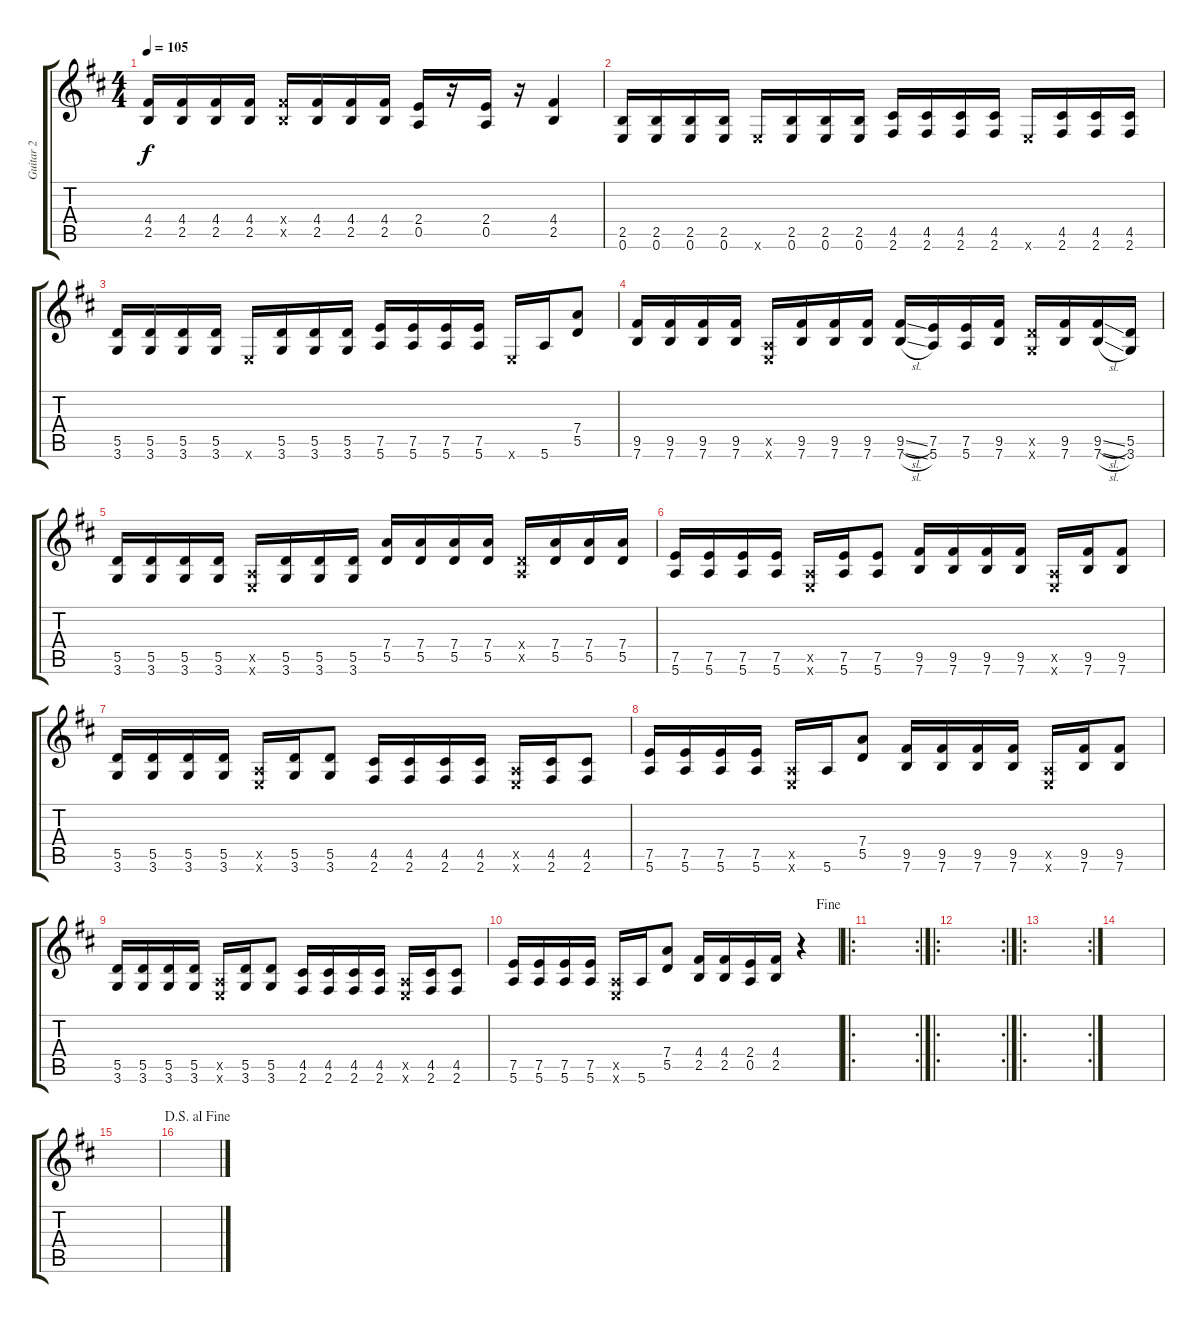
\track ("Guitar 2" "Guitar 2") {instrument acousticguitarsteel}
\staff {score tabs}
\tuning (E4 B3 G3 D3 A2 E2) {hide}
\ts (4 4)
\tempo 105
\clef g2
\ks bminor
(4.4 2.5).16{dy f} (4.4 2.5).16 (4.4 2.5).16 (4.4 2.5).16 (4.4{x} 2.5{x}).16 (4.4 2.5).16 (4.4 2.5).16 (4.4 2.5).16 (2.4 0.5).16 r.16 (2.4 0.5).16 r.16 (4.4 2.5).4 |
(2.5 0.6).16 (2.5 0.6).16 (2.5 0.6).16 (2.5 0.6).16 0.6{x}.16 (2.5 0.6).16 (2.5 0.6).16 (2.5 0.6).16 (4.5 2.6).16 (4.5 2.6).16 (4.5 2.6).16 (4.5 2.6).16 0.6{x}.16 (4.5 2.6).16 (4.5 2.6).16 (4.5 2.6).16 |
(5.5 3.6).16 (5.5 3.6).16 (5.5 3.6).16 (5.5 3.6).16 0.6{x}.16 (5.5 3.6).16 (5.5 3.6).16 (5.5 3.6).16 (7.5 5.6).16 (7.5 5.6).16 (7.5 5.6).16 (7.5 5.6).16 0.6{x}.16 5.6.16 (7.4 5.5).8 |
(9.5 7.6).16 (9.5 7.6).16 (9.5 7.6).16 (9.5 7.6).16 (0.5{x} 0.6{x}).16 (9.5 7.6).16 (9.5 7.6).16 (9.5 7.6).16 (9.5{sl} 7.6{sl}).16 (7.5 5.6).16 (7.5 5.6).16 (9.5 7.6).16 (5.5{x} 3.6{x}).16 (9.5 7.6).16 (9.5{sl} 7.6{sl}).16 (5.5 3.6).16 |
(5.5 3.6).16 (5.5 3.6).16 (5.5 3.6).16 (5.5 3.6).16 (0.5{x} 0.6{x}).16 (5.5 3.6).16 (5.5 3.6).16 (5.5 3.6).16 (7.4 5.5).16 (7.4 5.5).16 (7.4 5.5).16 (7.4 5.5).16 (0.4{x} 0.5{x}).16 (7.4 5.5).16 (7.4 5.5).16 (7.4 5.5).16 |
(7.5 5.6).16 (7.5 5.6).16 (7.5 5.6).16 (7.5 5.6).16 (0.5{x} 0.6{x}).16 (7.5 5.6).16 (7.5 5.6).8 (9.5 7.6).16 (9.5 7.6).16 (9.5 7.6).16 (9.5 7.6).16 (0.5{x} 0.6{x}).16 (9.5 7.6).16 (9.5 7.6).8 |
(5.5 3.6).16 (5.5 3.6).16 (5.5 3.6).16 (5.5 3.6).16 (0.5{x} 0.6{x}).16 (5.5 3.6).16 (5.5 3.6).8 (4.5 2.6).16 (4.5 2.6).16 (4.5 2.6).16 (4.5 2.6).16 (0.5{x} 0.6{x}).16 (4.5 2.6).16 (4.5 2.6).8 |
(7.5 5.6).16 (7.5 5.6).16 (7.5 5.6).16 (7.5 5.6).16 (0.5{x} 0.6{x}).16 5.6.16 (7.4 5.5).8 (9.5 7.6).16 (9.5 7.6).16 (9.5 7.6).16 (9.5 7.6).16 (0.5{x} 0.6{x}).16 (9.5 7.6).16 (9.5 7.6).8 |
(5.5 3.6).16 (5.5 3.6).16 (5.5 3.6).16 (5.5 3.6).16 (0.5{x} 0.6{x}).16 (5.5 3.6).16 (5.5 3.6).8 (4.5 2.6).16 (4.5 2.6).16 (4.5 2.6).16 (4.5 2.6).16 (0.5{x} 0.6{x}).16 (4.5 2.6).16 (4.5 2.6).8 |
\jump fine
(7.5 5.6).16 (7.5 5.6).16 (7.5 5.6).16 (7.5 5.6).16 (0.5{x} 0.6{x}).16 5.6.16 (7.4 5.5).8 (4.4 2.5).16 (4.4 2.5).16 (2.4 0.5).16 (4.4 2.5).16 r.4 |
\ro
\rc 2
|
\ro
\rc 2
|
\ro
\rc 2
|
|
|
\jump dalsegnoalfine
